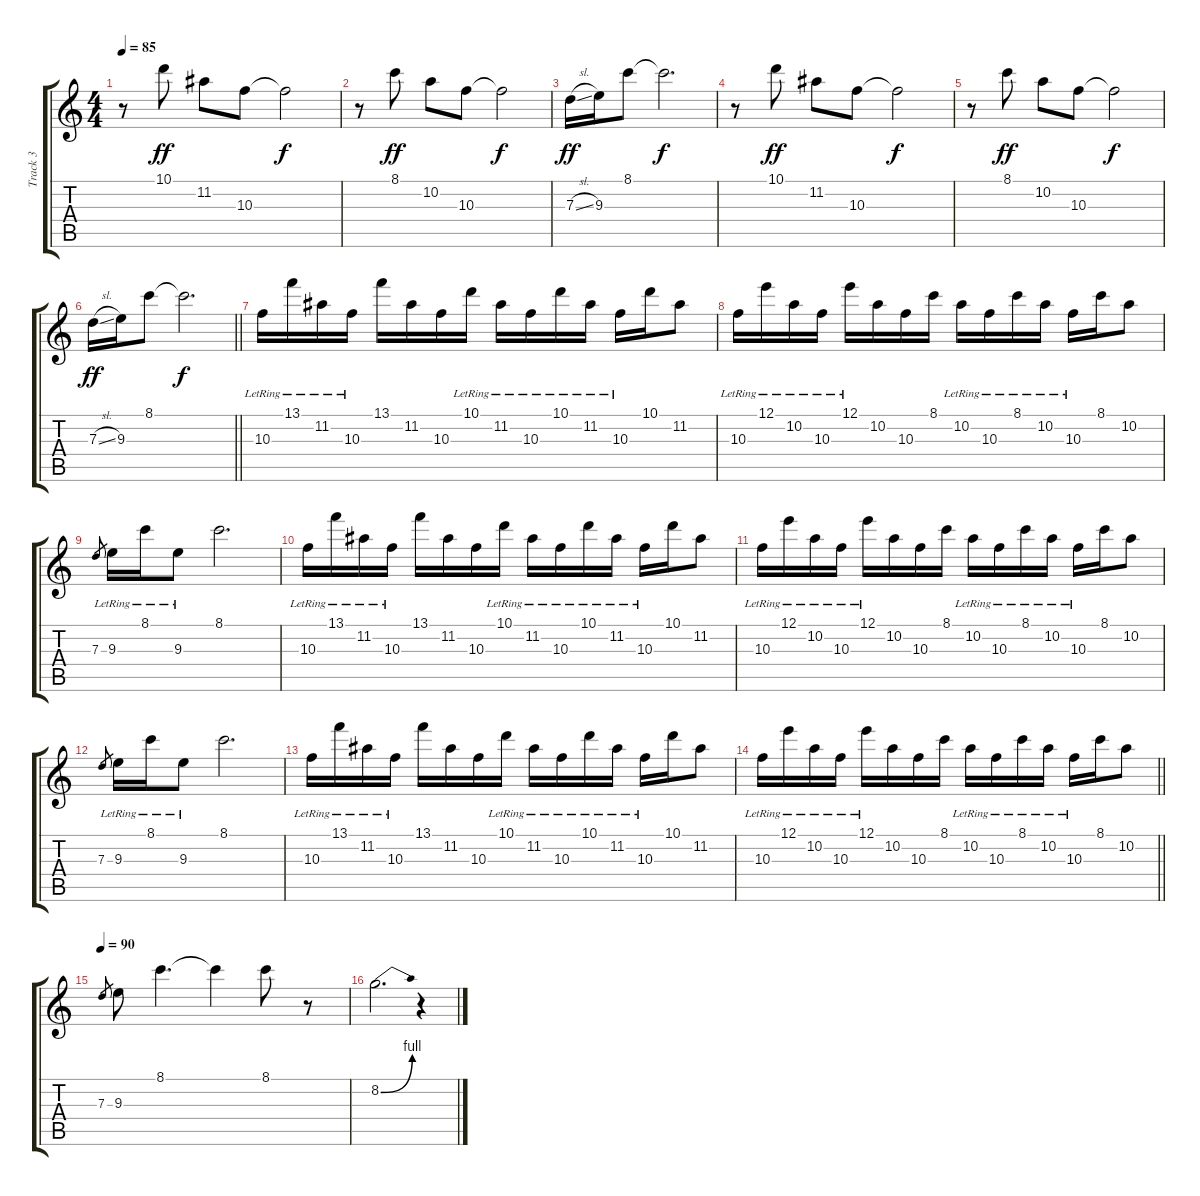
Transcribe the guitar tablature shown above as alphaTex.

\track ("Track 3" "Track 3") {instrument electricguitarjazz}
\staff {score tabs}
\tuning (E4 B3 G3 D3 A2 E2) {hide}
\ts (4 4)
\tempo 85
\clef g2
\ks c
r.8{dy f volume 11} 10.1.8{dy ff} 11.2.8 10.3.8 10.3{t}.2{dy f} |
r.8 8.1.8{dy ff} 10.2.8 10.3.8 10.3{t}.2{dy f} |
7.3{sl}.16{dy ff} 9.3.16 8.1.8 8.1{t}.2{d dy f} |
r.8{volume 10} 10.1.8{dy ff} 11.2.8 10.3.8 10.3{t}.2{dy f} |
r.8 8.1.8{dy ff} 10.2.8 10.3.8 10.3{t}.2{dy f} |
\barLineRight lightlight
7.3{sl}.16{dy ff} 9.3.16 8.1.8 8.1{t}.2{d dy f} |
10.3{lr}.16{volume 5} 13.1{lr}.16 11.2{lr}.16 10.3{lr}.16 13.1.16 11.2.16 10.3.16 10.1{lr}.16 11.2{lr}.16 10.3{lr}.16 10.1{lr}.16 11.2{lr}.16 10.3{lr}.16 10.1.16 11.2.8 |
10.3{lr}.16 12.1{lr}.16 10.2{lr}.16 10.3{lr}.16 12.1{lr}.16 10.2.16 10.3.16 8.1.16 10.2{lr}.16 10.3{lr}.16 8.1{lr}.16 10.2{lr}.16 10.3{lr}.16 8.1.16 10.2.8 |
7.3.8{gr} 9.3{lr}.16 8.1{lr}.16 9.3{lr}.8 8.1.2{d} |
10.3{lr}.16 13.1{lr}.16 11.2{lr}.16 10.3{lr}.16 13.1.16 11.2.16 10.3.16 10.1{lr}.16 11.2{lr}.16 10.3{lr}.16 10.1{lr}.16 11.2{lr}.16 10.3{lr}.16 10.1.16 11.2.8 |
10.3{lr}.16 12.1{lr}.16 10.2{lr}.16 10.3{lr}.16 12.1{lr}.16 10.2.16 10.3.16 8.1.16 10.2{lr}.16 10.3{lr}.16 8.1{lr}.16 10.2{lr}.16 10.3{lr}.16 8.1.16 10.2.8 |
7.3.8{gr} 9.3{lr}.16 8.1{lr}.16 9.3{lr}.8 8.1.2{d} |
10.3{lr}.16 13.1{lr}.16 11.2{lr}.16 10.3{lr}.16 13.1.16 11.2.16 10.3.16 10.1{lr}.16 11.2{lr}.16 10.3{lr}.16 10.1{lr}.16 11.2{lr}.16 10.3{lr}.16 10.1.16 11.2.8 |
\barLineRight lightlight
10.3{lr}.16 12.1{lr}.16 10.2{lr}.16 10.3{lr}.16 12.1{lr}.16 10.2.16 10.3.16 8.1.16 10.2{lr}.16 10.3{lr}.16 8.1{lr}.16 10.2{lr}.16 10.3{lr}.16 8.1.16 10.2.8 |
\tempo 90
7.3.8{gr} 9.3.8{volume 7 instrument electricguitarclean} 8.1.4{d} 8.1{t}.4 8.1.8 r.8 |
8.2{be (bend 0 0 60 4)}.2{d} r.4
